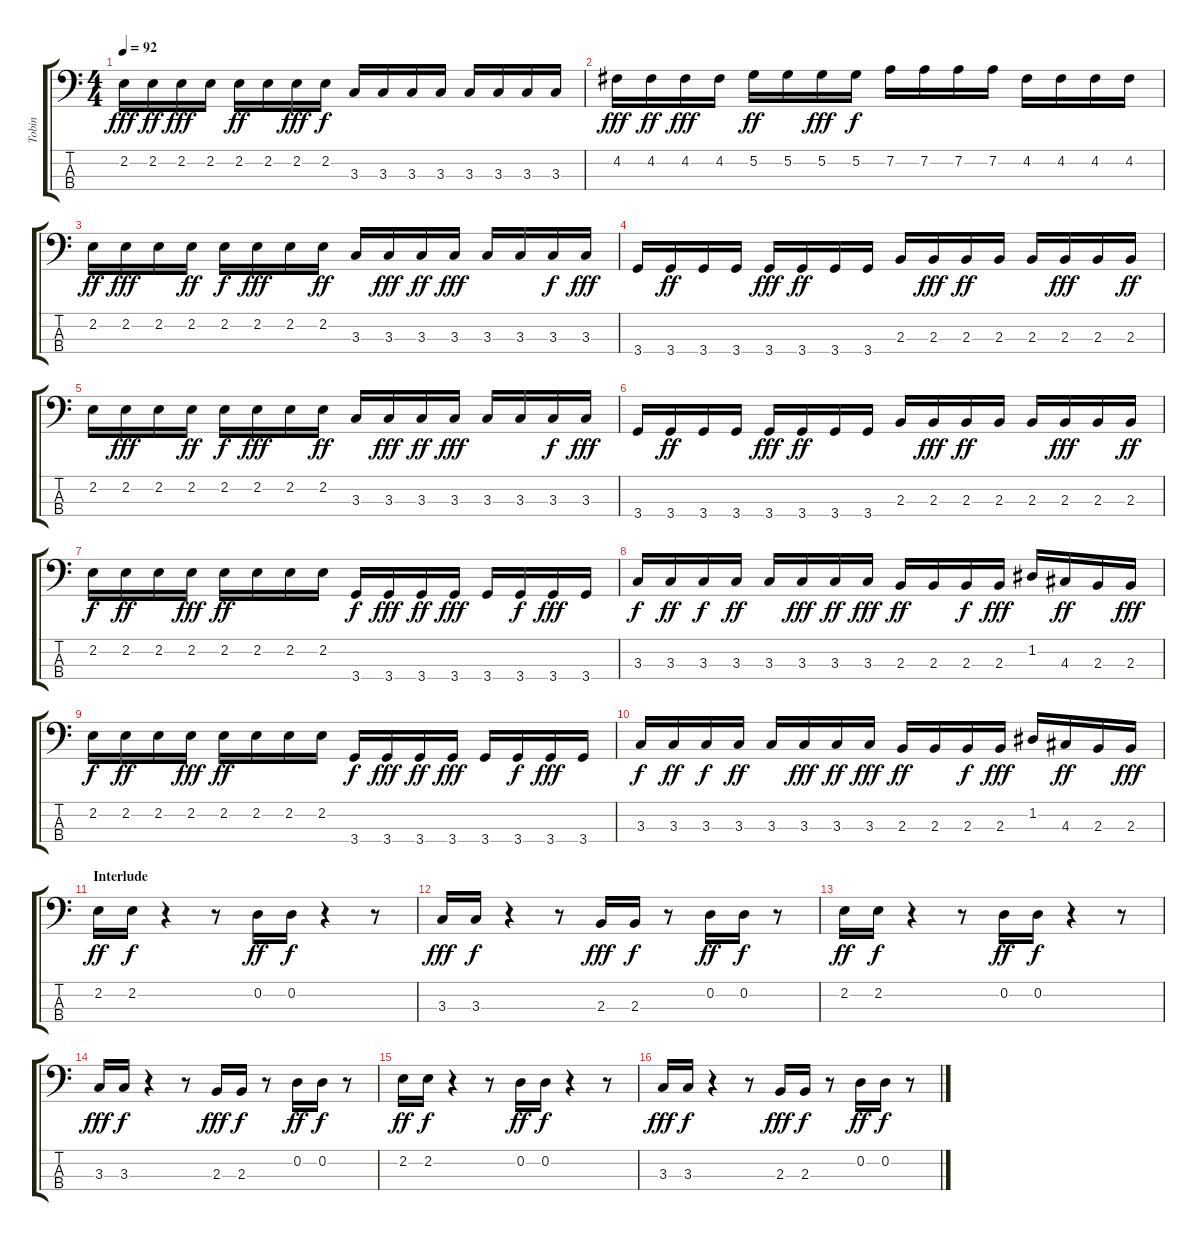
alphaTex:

\track ("Tobin" "Tobin") {instrument acousticguitarnylon}
\staff {score tabs}
\tuning (G2 D2 A1 E1) {hide}
\ts (4 4)
\tempo 92
\clef f4
\ks c
2.2.16{dy fff} 2.2.16{dy ff} 2.2.16{dy fff} 2.2.16 2.2.16{dy ff} 2.2.16 2.2.16{dy fff} 2.2.16{dy f} 3.3.16 3.3.16 3.3.16 3.3.16 3.3.16 3.3.16 3.3.16 3.3.16 |
4.2.16{dy fff} 4.2.16{dy ff} 4.2.16{dy fff} 4.2.16 5.2.16{dy ff} 5.2.16 5.2.16{dy fff} 5.2.16{dy f} 7.2.16 7.2.16 7.2.16 7.2.16 4.2.16 4.2.16 4.2.16 4.2.16 |
2.2.16{dy ff} 2.2.16{dy fff} 2.2.16 2.2.16{dy ff} 2.2.16{dy f} 2.2.16{dy fff} 2.2.16 2.2.16{dy ff} 3.3.16 3.3.16{dy fff} 3.3.16{dy ff} 3.3.16{dy fff} 3.3.16 3.3.16 3.3.16{dy f} 3.3.16{dy fff} |
3.4.16 3.4.16{dy ff} 3.4.16 3.4.16 3.4.16{dy fff} 3.4.16{dy ff} 3.4.16 3.4.16 2.3.16 2.3.16{dy fff} 2.3.16{dy ff} 2.3.16 2.3.16 2.3.16{dy fff} 2.3.16 2.3.16{dy ff} |
2.2.16 2.2.16{dy fff} 2.2.16 2.2.16{dy ff} 2.2.16{dy f} 2.2.16{dy fff} 2.2.16 2.2.16{dy ff} 3.3.16 3.3.16{dy fff} 3.3.16{dy ff} 3.3.16{dy fff} 3.3.16 3.3.16 3.3.16{dy f} 3.3.16{dy fff} |
3.4.16 3.4.16{dy ff} 3.4.16 3.4.16 3.4.16{dy fff} 3.4.16{dy ff} 3.4.16 3.4.16 2.3.16 2.3.16{dy fff} 2.3.16{dy ff} 2.3.16 2.3.16 2.3.16{dy fff} 2.3.16 2.3.16{dy ff} |
2.2.16{dy f} 2.2.16{dy ff} 2.2.16 2.2.16{dy fff} 2.2.16{dy ff} 2.2.16 2.2.16 2.2.16 3.4.16{dy f} 3.4.16{dy fff} 3.4.16{dy ff} 3.4.16{dy fff} 3.4.16 3.4.16{dy f} 3.4.16{dy fff} 3.4.16 |
3.3.16{dy f} 3.3.16{dy ff} 3.3.16{dy f} 3.3.16{dy ff} 3.3.16 3.3.16{dy fff} 3.3.16{dy ff} 3.3.16{dy fff} 2.3.16{dy ff} 2.3.16 2.3.16{dy f} 2.3.16{dy fff} 1.2.16 4.3.16{dy ff} 2.3.16 2.3.16{dy fff} |
2.2.16{dy f} 2.2.16{dy ff} 2.2.16 2.2.16{dy fff} 2.2.16{dy ff} 2.2.16 2.2.16 2.2.16 3.4.16{dy f} 3.4.16{dy fff} 3.4.16{dy ff} 3.4.16{dy fff} 3.4.16 3.4.16{dy f} 3.4.16{dy fff} 3.4.16 |
3.3.16{dy f} 3.3.16{dy ff} 3.3.16{dy f} 3.3.16{dy ff} 3.3.16 3.3.16{dy fff} 3.3.16{dy ff} 3.3.16{dy fff} 2.3.16{dy ff} 2.3.16 2.3.16{dy f} 2.3.16{dy fff} 1.2.16 4.3.16{dy ff} 2.3.16 2.3.16{dy fff} |
\section ("" "Interlude")
2.2.16{dy ff} 2.2.16{dy f} r.4 r.8 0.2.16{dy ff} 0.2.16{dy f} r.4 r.8 |
3.3.16{dy fff} 3.3.16{dy f} r.4 r.8 2.3.16{dy fff} 2.3.16{dy f} r.8 0.2.16{dy ff} 0.2.16{dy f} r.8 |
2.2.16{dy ff} 2.2.16{dy f} r.4 r.8 0.2.16{dy ff} 0.2.16{dy f} r.4 r.8 |
3.3.16{dy fff} 3.3.16{dy f} r.4 r.8 2.3.16{dy fff} 2.3.16{dy f} r.8 0.2.16{dy ff} 0.2.16{dy f} r.8 |
2.2.16{dy ff} 2.2.16{dy f} r.4 r.8 0.2.16{dy ff} 0.2.16{dy f} r.4 r.8 |
3.3.16{dy fff} 3.3.16{dy f} r.4 r.8 2.3.16{dy fff} 2.3.16{dy f} r.8 0.2.16{dy ff} 0.2.16{dy f} r.8
